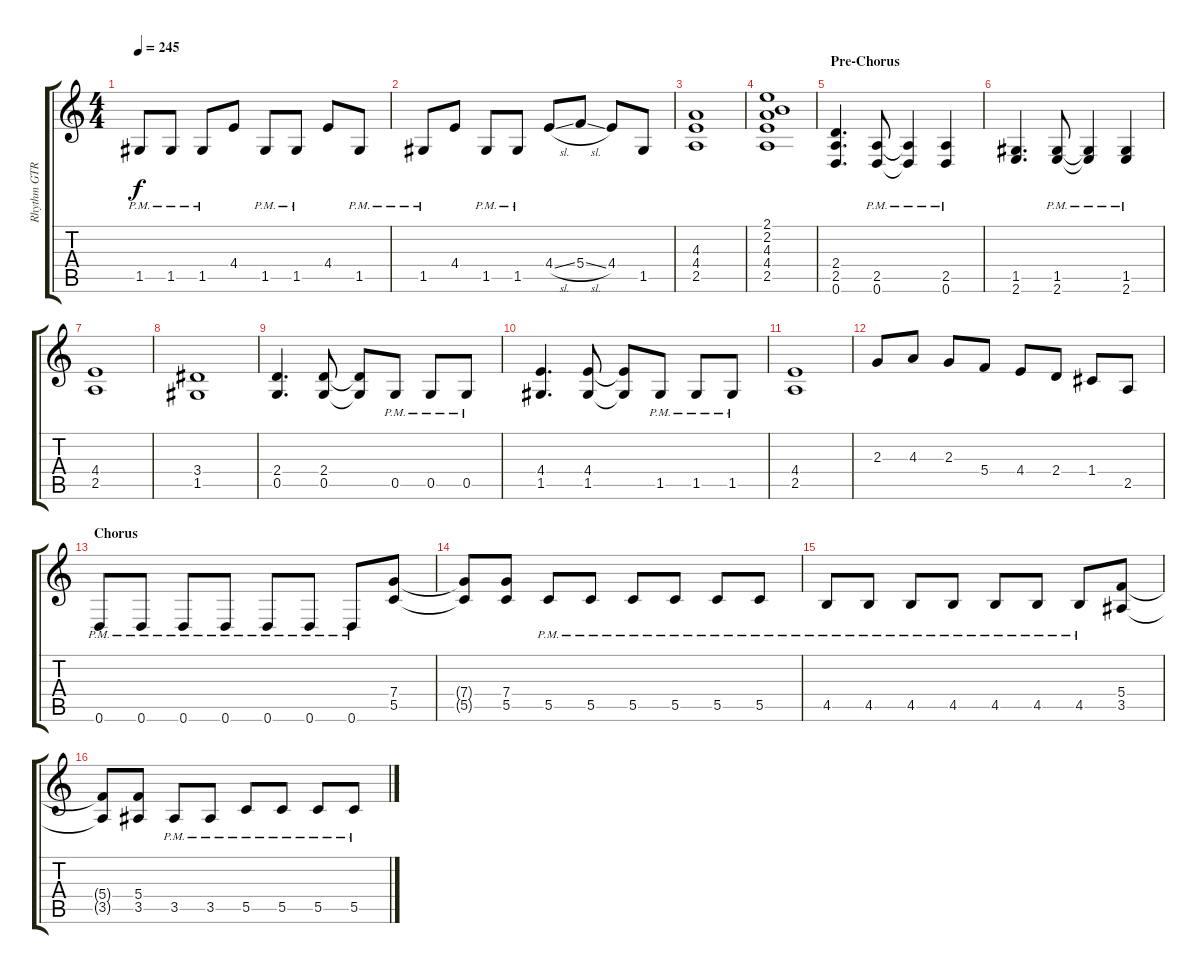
\track ("Rhythm GTR 1" "Rhythm GTR") {instrument overdrivenguitar}
\staff {score tabs}
\tuning (D4 A3 F3 C3 G2 D2) {hide}
\ts (4 4)
\tempo 245
\clef g2
\ks aminor
1.5{pm}.8{dy f} 1.5{pm}.8 1.5{pm}.8 4.4.8 1.5{pm}.8 1.5{pm}.8 4.4.8 1.5{pm}.8 |
1.5{pm}.8 4.4.8 1.5{pm}.8 1.5{pm}.8 4.4{sl}.8 5.4{sl}.8 4.4.8 1.5.8 |
(4.3 4.4 2.5).1 |
(2.1 2.2 4.3 4.4 2.5).1 |
\section ("" "Pre-Chorus")
(2.4 2.5 0.6).4{d} (2.5{pm} 0.6{pm}).8 (2.5{pm t} 0.6{pm t}).4 (2.5{pm} 0.6{pm}).4 |
(1.5 2.6).4{d} (1.5{pm} 2.6{pm}).8 (1.5{pm t} 2.6{pm t}).4 (1.5{pm} 2.6{pm}).4 |
(4.4 2.5).1 |
(3.4 1.5).1 |
(2.4 0.5).4{d} (2.4 0.5).8 (2.4{t} 0.5{t}).8 0.5{pm}.8 0.5{pm}.8 0.5{pm}.8 |
(4.4 1.5).4{d} (4.4 1.5).8 (4.4{t} 1.5{t}).8 1.5{pm}.8 1.5{pm}.8 1.5{pm}.8 |
(4.4 2.5).1 |
2.3.8 4.3.8 2.3.8 5.4.8 4.4.8 2.4.8 1.4.8 2.5.8 |
\section ("" "Chorus")
0.6{pm}.8 0.6{pm}.8 0.6{pm}.8 0.6{pm}.8 0.6{pm}.8 0.6{pm}.8 0.6{pm}.8 (7.4 5.5).8 |
(7.4{t} 5.5{t}).8 (7.4 5.5).8 5.5{pm}.8 5.5{pm}.8 5.5{pm}.8 5.5{pm}.8 5.5{pm}.8 5.5{pm}.8 |
4.5{pm}.8 4.5{pm}.8 4.5{pm}.8 4.5{pm}.8 4.5{pm}.8 4.5{pm}.8 4.5{pm}.8 (5.4 3.5).8 |
(5.4{t} 3.5{t}).8 (5.4 3.5).8 3.5{pm}.8 3.5{pm}.8 5.5{pm}.8 5.5{pm}.8 5.5{pm}.8 5.5{pm}.8
